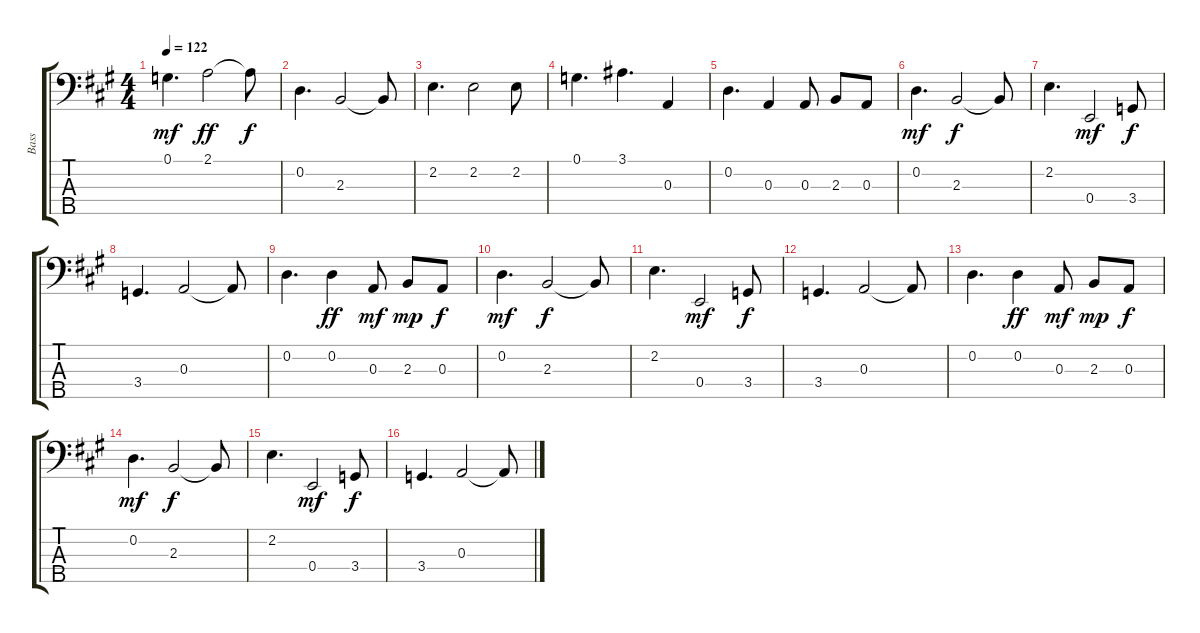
\track ("Bass" "Bass") {instrument electricbassfinger}
\staff {score tabs}
\tuning (G2 D2 A1 E1 B0) {hide}
\ts (4 4)
\tempo 122
\clef f4
\ks a
0.1.4{d dy mf} 2.1.2{dy ff} 2.1{t}.8{dy f} |
0.2.4{d} 2.3.2 2.3{t}.8 |
2.2.4{d} 2.2.2 2.2.8 |
0.1.4{d} 3.1.4{d} 0.3.4 |
0.2.4{d} 0.3.4 0.3.8 2.3.8 0.3.8 |
0.2.4{d dy mf} 2.3.2{dy f} 2.3{t}.8 |
2.2.4{d} 0.4.2{dy mf} 3.4.8{dy f} |
3.4.4{d} 0.3.2 0.3{t}.8 |
0.2.4{d} 0.2.4{dy ff} 0.3.8{dy mf} 2.3.8{dy mp} 0.3.8{dy f} |
0.2.4{d dy mf} 2.3.2{dy f} 2.3{t}.8 |
2.2.4{d} 0.4.2{dy mf} 3.4.8{dy f} |
3.4.4{d} 0.3.2 0.3{t}.8 |
0.2.4{d} 0.2.4{dy ff} 0.3.8{dy mf} 2.3.8{dy mp} 0.3.8{dy f} |
0.2.4{d dy mf} 2.3.2{dy f} 2.3{t}.8 |
2.2.4{d} 0.4.2{dy mf} 3.4.8{dy f} |
3.4.4{d} 0.3.2 0.3{t}.8
